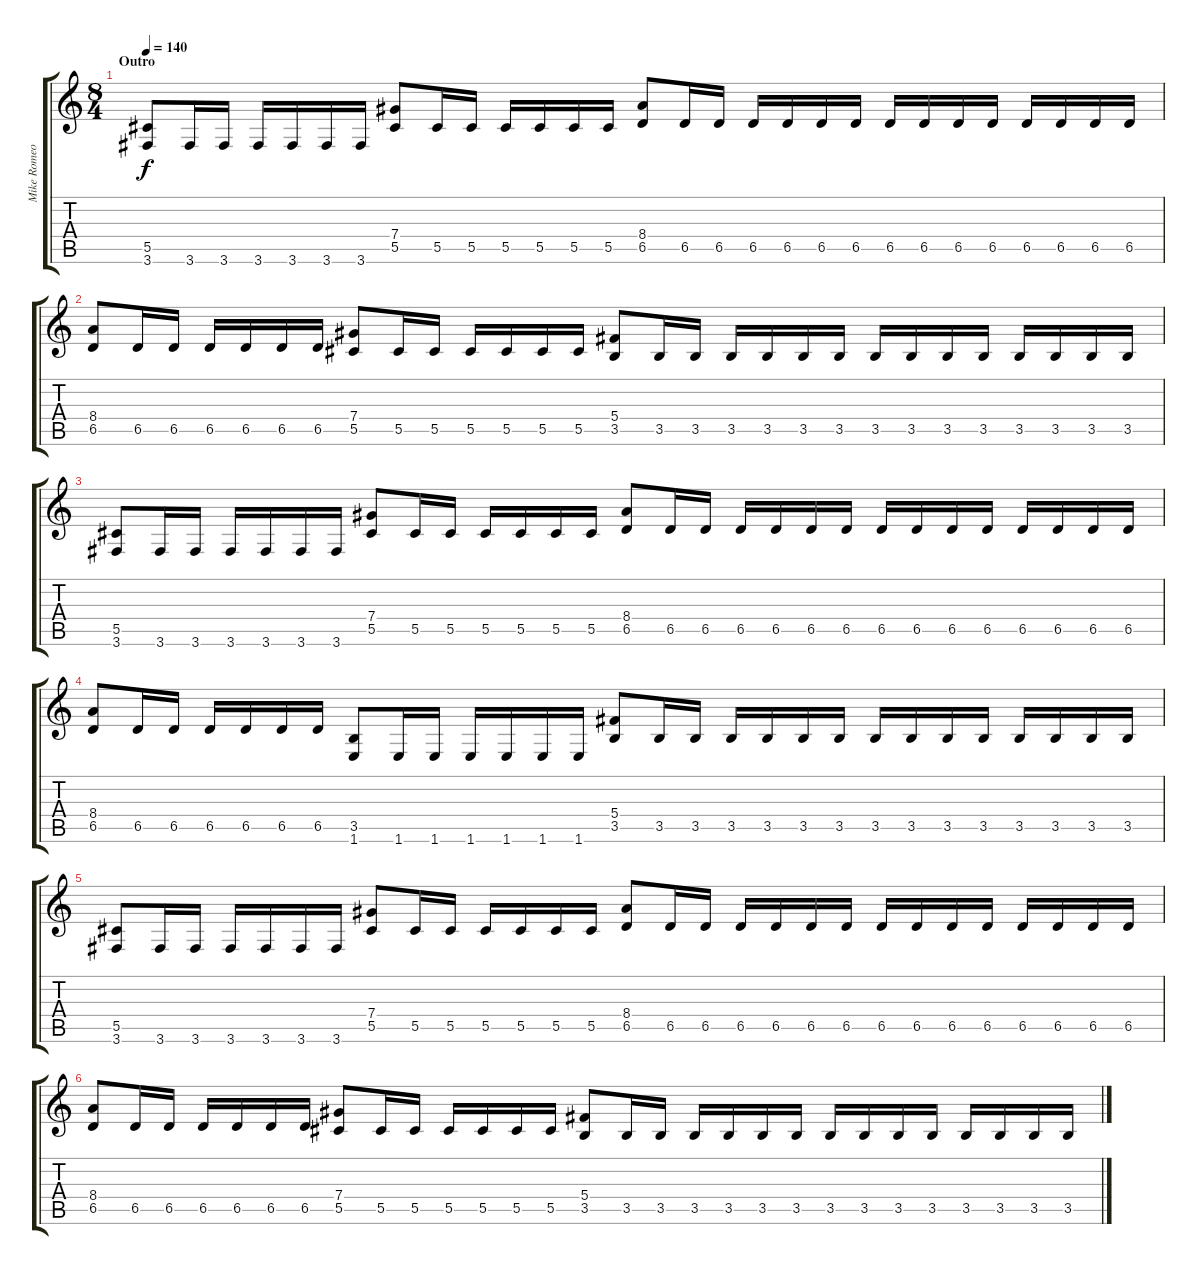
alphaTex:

\track ("Mike Romeo" "Mike Romeo") {instrument distortionguitar}
\staff {score tabs}
\tuning (Eb4 Bb3 Gb3 Db3 Ab2 Eb2) {hide}
\ts (8 4)
\section ("" "Outro")
\tempo 140
\clef g2
\ks c
(5.5 3.6).8{dy f volume 11} 3.6.16 3.6.16 3.6.16 3.6.16 3.6.16 3.6.16 (7.4 5.5).8 5.5.16 5.5.16 5.5.16 5.5.16 5.5.16 5.5.16 (8.4 6.5).8{volume 10} 6.5.16 6.5.16 6.5.16 6.5.16 6.5.16 6.5.16 6.5.16 6.5.16 6.5.16 6.5.16 6.5.16 6.5.16 6.5.16 6.5.16 |
(8.4 6.5).8{volume 9} 6.5.16 6.5.16 6.5.16 6.5.16 6.5.16 6.5.16 (7.4 5.5).8 5.5.16 5.5.16 5.5.16 5.5.16 5.5.16 5.5.16 (5.4 3.5).8{volume 8} 3.5.16 3.5.16 3.5.16 3.5.16 3.5.16 3.5.16 3.5.16 3.5.16 3.5.16 3.5.16 3.5.16 3.5.16 3.5.16 3.5.16 |
(5.5 3.6).8{volume 7} 3.6.16 3.6.16 3.6.16 3.6.16 3.6.16 3.6.16 (7.4 5.5).8 5.5.16 5.5.16 5.5.16 5.5.16 5.5.16 5.5.16 (8.4 6.5).8{volume 6} 6.5.16 6.5.16 6.5.16 6.5.16 6.5.16 6.5.16 6.5.16 6.5.16 6.5.16 6.5.16 6.5.16 6.5.16 6.5.16 6.5.16 |
(8.4 6.5).8{volume 5} 6.5.16 6.5.16 6.5.16 6.5.16 6.5.16 6.5.16 (3.5 1.6).8 1.6.16 1.6.16 1.6.16 1.6.16 1.6.16 1.6.16 (5.4 3.5).8{volume 4} 3.5.16 3.5.16 3.5.16 3.5.16 3.5.16 3.5.16 3.5.16 3.5.16 3.5.16 3.5.16 3.5.16 3.5.16 3.5.16 3.5.16 |
(5.5 3.6).8{volume 3} 3.6.16 3.6.16 3.6.16 3.6.16 3.6.16 3.6.16 (7.4 5.5).8 5.5.16 5.5.16 5.5.16 5.5.16 5.5.16 5.5.16 (8.4 6.5).8 6.5.16 6.5.16 6.5.16 6.5.16 6.5.16 6.5.16 6.5.16 6.5.16 6.5.16 6.5.16 6.5.16 6.5.16 6.5.16 6.5.16 |
(8.4 6.5).8{volume 2} 6.5.16 6.5.16 6.5.16 6.5.16 6.5.16 6.5.16 (7.4 5.5).8 5.5.16 5.5.16 5.5.16 5.5.16 5.5.16 5.5.16 (5.4 3.5).8 3.5.16 3.5.16 3.5.16 3.5.16 3.5.16 3.5.16 3.5.16 3.5.16 3.5.16 3.5.16 3.5.16 3.5.16 3.5.16 3.5.16
